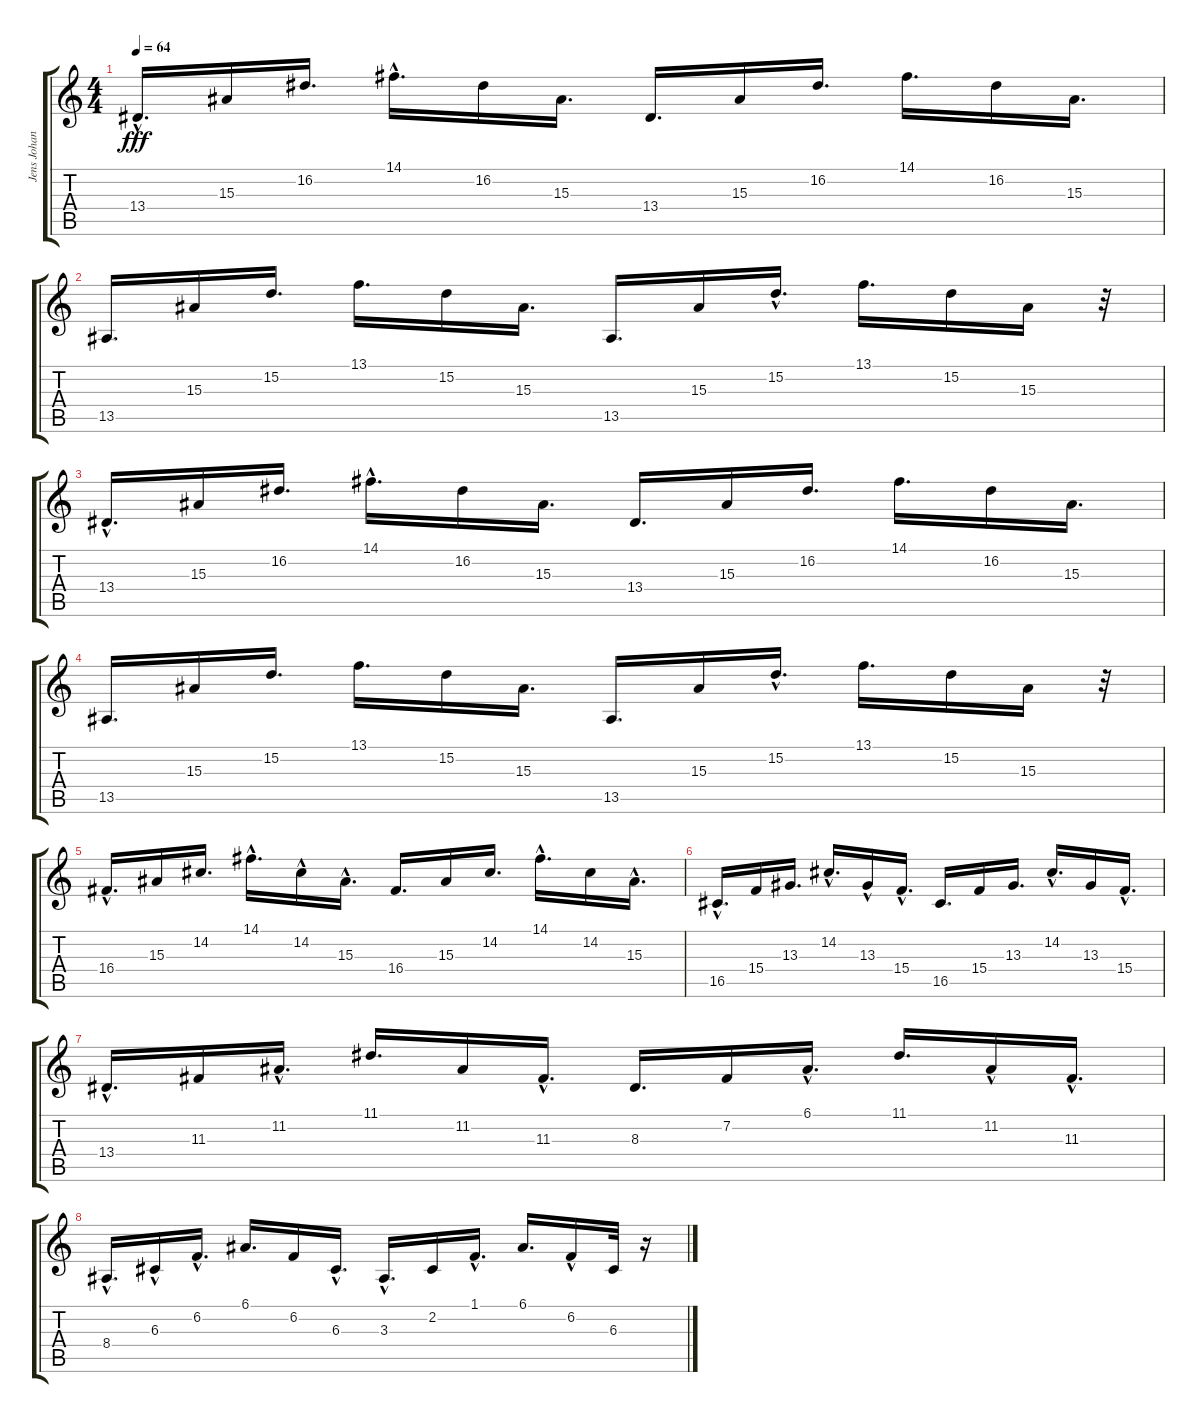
\track ("Jens Johansson" "Jens Johan") {instrument fx4atmosphere}
\staff {score tabs}
\tuning (E4 B3 G3 D3 A2 E2) {hide}
\ts (4 4)
\tempo 64
\clef g2
\ks c
13.4{hac}.16{d dy fff} 15.3.16 16.2.16{d} 14.1{hac}.16{d} 16.2.16 15.3.16{d} 13.4.16{d} 15.3.16 16.2.16{d} 14.1.16{d} 16.2.16 15.3.16{d} |
13.5.16{d} 15.3.16 15.2.16{d} 13.1.16{d} 15.2.16 15.3.16{d} 13.5.16{d} 15.3.16 15.2{hac}.16{d} 13.1.16{d} 15.2.16 15.3.16 r.32 |
13.4{hac}.16{d} 15.3.16 16.2.16{d} 14.1{hac}.16{d} 16.2.16 15.3.16{d} 13.4.16{d} 15.3.16 16.2.16{d} 14.1.16{d} 16.2.16 15.3.16{d} |
13.5.16{d} 15.3.16 15.2.16{d} 13.1.16{d} 15.2.16 15.3.16{d} 13.5.16{d} 15.3.16 15.2{hac}.16{d} 13.1.16{d} 15.2.16 15.3.16 r.32 |
16.4{hac}.16{d} 15.3.16 14.2.16{d} 14.1{hac}.16{d} 14.2{hac}.16 15.3{hac}.16{d} 16.4.16{d} 15.3.16 14.2.16{d} 14.1{hac}.16{d} 14.2.16 15.3{hac}.16{d} |
16.5{hac}.16{d} 15.4.16 13.3.16{d} 14.2{hac}.16{d} 13.3{hac}.16 15.4{hac}.16{d} 16.5.16{d} 15.4.16 13.3.16{d} 14.2{hac}.16{d} 13.3.16 15.4{hac}.16{d} |
13.4{hac}.16{d} 11.3.16 11.2{hac}.16{d} 11.1.16{d} 11.2.16 11.3{hac}.16{d} 8.3.16{d} 7.2.16 6.1{hac}.16{d} 11.1.16{d} 11.2{hac}.16 11.3{hac}.16{d} |
8.4{hac}.16{d} 6.3{hac}.16 6.2{hac}.16{d} 6.1.16{d} 6.2.16 6.3{hac}.16{d} 3.3{hac}.16{d} 2.2.16 1.1{hac}.16{d} 6.1.16{d} 6.2{hac}.16 6.3.32 r.16
